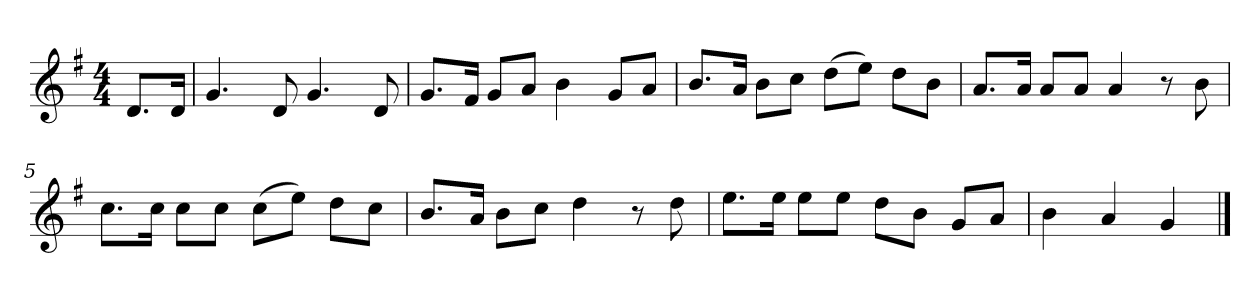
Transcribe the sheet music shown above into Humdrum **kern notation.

**kern
*part1
*staff1
*k[f#]
*M4/4
*MM120
=
8.dL
16dJk
=1
4.g
8d
4.g
8d
=2
8.gL
16f#Jk
8gL
8aJ
4b
8gL
8aJ
=3
8.bL
16aJk
8bL
8ccJ
(8ddL
8eeJ)
8ddL
8bJ
=4
8.aL
16aJk
8aL
8aJ
4a
8r
8b
=5
8.ccL
16ccJk
8ccL
8ccJ
(8ccL
8eeJ)
8ddL
8ccJ
=6
8.bL
16aJk
8bL
8ccJ
4dd
8r
8dd
=7
8.eeL
16eeJk
8eeL
8eeJ
8ddL
8bJ
8gL
8aJ
=8
4b
4a
4g
==
*-
